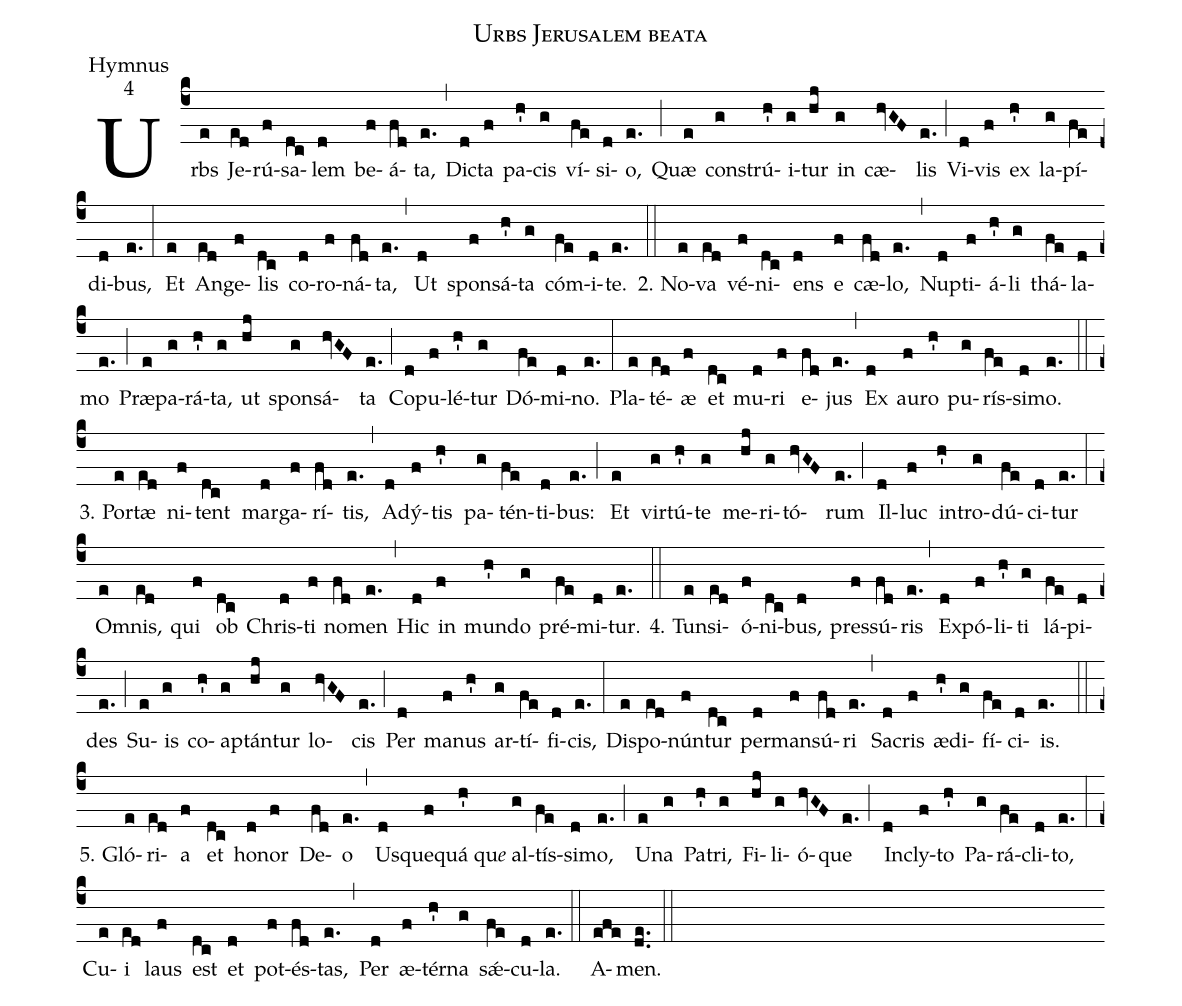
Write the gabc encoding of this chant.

name:Urbs Jerusalem beata;
office-part:Hymnus;
mode:4;
%%
(c4)Urbs(e) Je(ed)rú(f)sa(dc)lem(d) be(f)á(fd)ta,(e.) (,)
Dic(d)ta(f) pa(h')cis(g) ví(fe)si(d)o,(e.) (;)
Quæ(e) con(g)strú(h')i(g)tur(hj) in(g) cæ(hvGF)lis(e.) (;)
Vi(d)vis(f) ex(h') la(g)pí(fe)di(d)bus,(e.) (:)
Et(e) An(ed)ge(f)lis(dc) co(d)ro(f)ná(fd)ta,(e.) (,)
Ut(d) spon(f)sá(h')ta(g) cóm(fe)i(d)te.(e.) (::)

2. No(e)va(ed) vé(f)ni(dc)ens(d) e(f) cæ(fd)lo,(e.) (,)
Nup(d)ti(f)á(h')li(g) thá(fe)la(d)mo(e.) (;)
Præ(e)pa(g)rá(h')ta,(g) ut(hj) spon(g)sá(hvGF)ta(e.) (;)
Co(d)pu(f)lé(h')tur(g) Dó(fe)mi(d)no.(e.) (:)
Pla(e)té(ed)æ(f) et(dc) mu(d)ri(f) e(fd)jus(e.) (,)
Ex(d) au(f)ro(h') pu(g)rís(fe)si(d)mo.(e.) (::)

3. Por(e)tæ(ed) ni(f)tent(dc) mar(d)ga(f)rí(fd)tis,(e.) (,)
A(d)dý(f)tis(h') pa(g)tén(fe)ti(d)bus:(e.) (;)
Et(e) vir(g)tú(h')te(g) me(hj)ri(g)tó(hvGF)rum(e.) (;)
Il(d)luc(f) in(h')tro(g)dú(fe)ci(d)tur(e.) (:)
Om(e)nis,(ed) qui(f) ob(dc) Chris(d)ti(f) no(fd)men(e.) (,)
Hic(d) in(f) mun(h')do(g) pré(fe)mi(d)tur.(e.) (::)

4. Tun(e)si(ed)ó(f)ni(dc)bus,(d) pres(f)sú(fd)ris(e.) (,)
Ex(d)pó(f)li(h')ti(g) lá(fe)pi(d)des(e.) (;)
Su(e)is(g) co(h')ap(g)tán(hj)tur(g) lo(hvGF)cis(e.) (;)
Per(d) ma(f)nus(h') ar(g)tí(fe)fi(d)cis,(e.) (:)
Dis(e)po(ed)nún(f)tur(dc) per(d)man(f)sú(fd)ri(e.) (,)
Sa(d)cris(f) æ(h')di(g)fí(fe)ci(d)is.(e.) (::)

5.  Gló(e)ri(ed)a(f) et(dc) ho(d)nor(f) De(fd)o(e.) (,)
Us(d)que(f)quá(h')qu<i>e</i>() al(g)tís(fe)si(d)mo,(e.) (;)
U(e)na(g) Pa(h')tri,(g) Fi(hj)li(g)ó(hvGF)que(e.) (;)
In(d)cly(f)to(h') Pa(g)rá(fe)cli(d)to,(e.) (:)
Cu(e)i(ed) laus(f) est(dc) et(d) pot(f)és(fd)tas,(e.) (,)
Per(d) æ(f)tér(h')na(g) sǽ(fe)cu(d)la.(e.) (::)
A(efe)men.(de..) (::)
